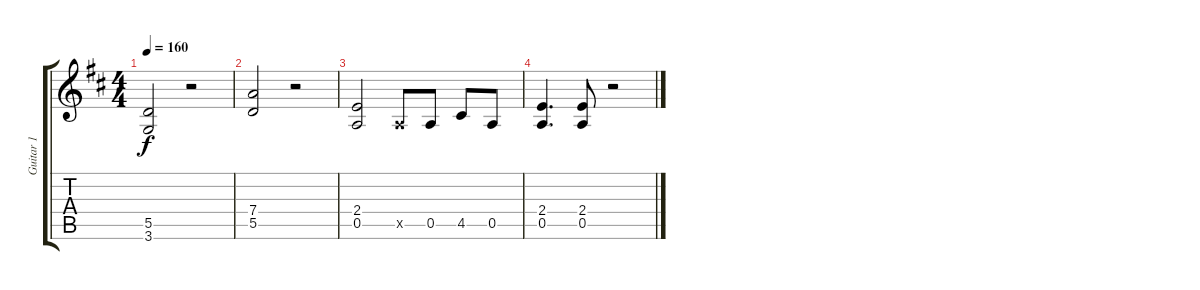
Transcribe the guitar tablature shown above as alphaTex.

\track ("Guitar 1" "Guitar 1") {instrument distortionguitar}
\staff {score tabs}
\tuning (E4 B3 G3 D3 A2 E2) {hide}
\ts (4 4)
\tempo 160
\clef g2
\ks d
(5.5 3.6).2{dy f} r.2 |
(7.4 5.5).2 r.2 |
(2.4 0.5).2 0.5{x}.8 0.5.8 4.5.8 0.5.8 |
(2.4 0.5).4{d} (2.4 0.5).8 r.2
